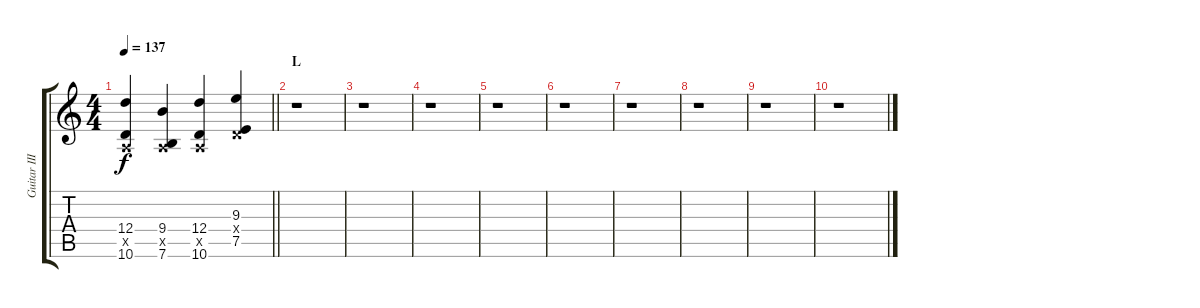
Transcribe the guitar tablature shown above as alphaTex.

\track ("Guitar III" "Guitar III") {instrument overdrivenguitar}
\staff {score tabs}
\tuning (E4 B3 G3 D3 A2 E2) {hide}
\ts (4 4)
\tempo 137
\clef g2
\barLineRight lightlight
\ks c
(12.4 0.5{x} 10.6).4{dy f} (9.4 0.5{x} 7.6).4 (12.4 0.5{x} 10.6).4 (9.3 0.4{x} 7.5).4 |
\section ("" "L")
r.1 |
r.1 |
r.1 |
r.1 |
r.1 |
r.1 |
r.1 |
r.1 |
r.1
